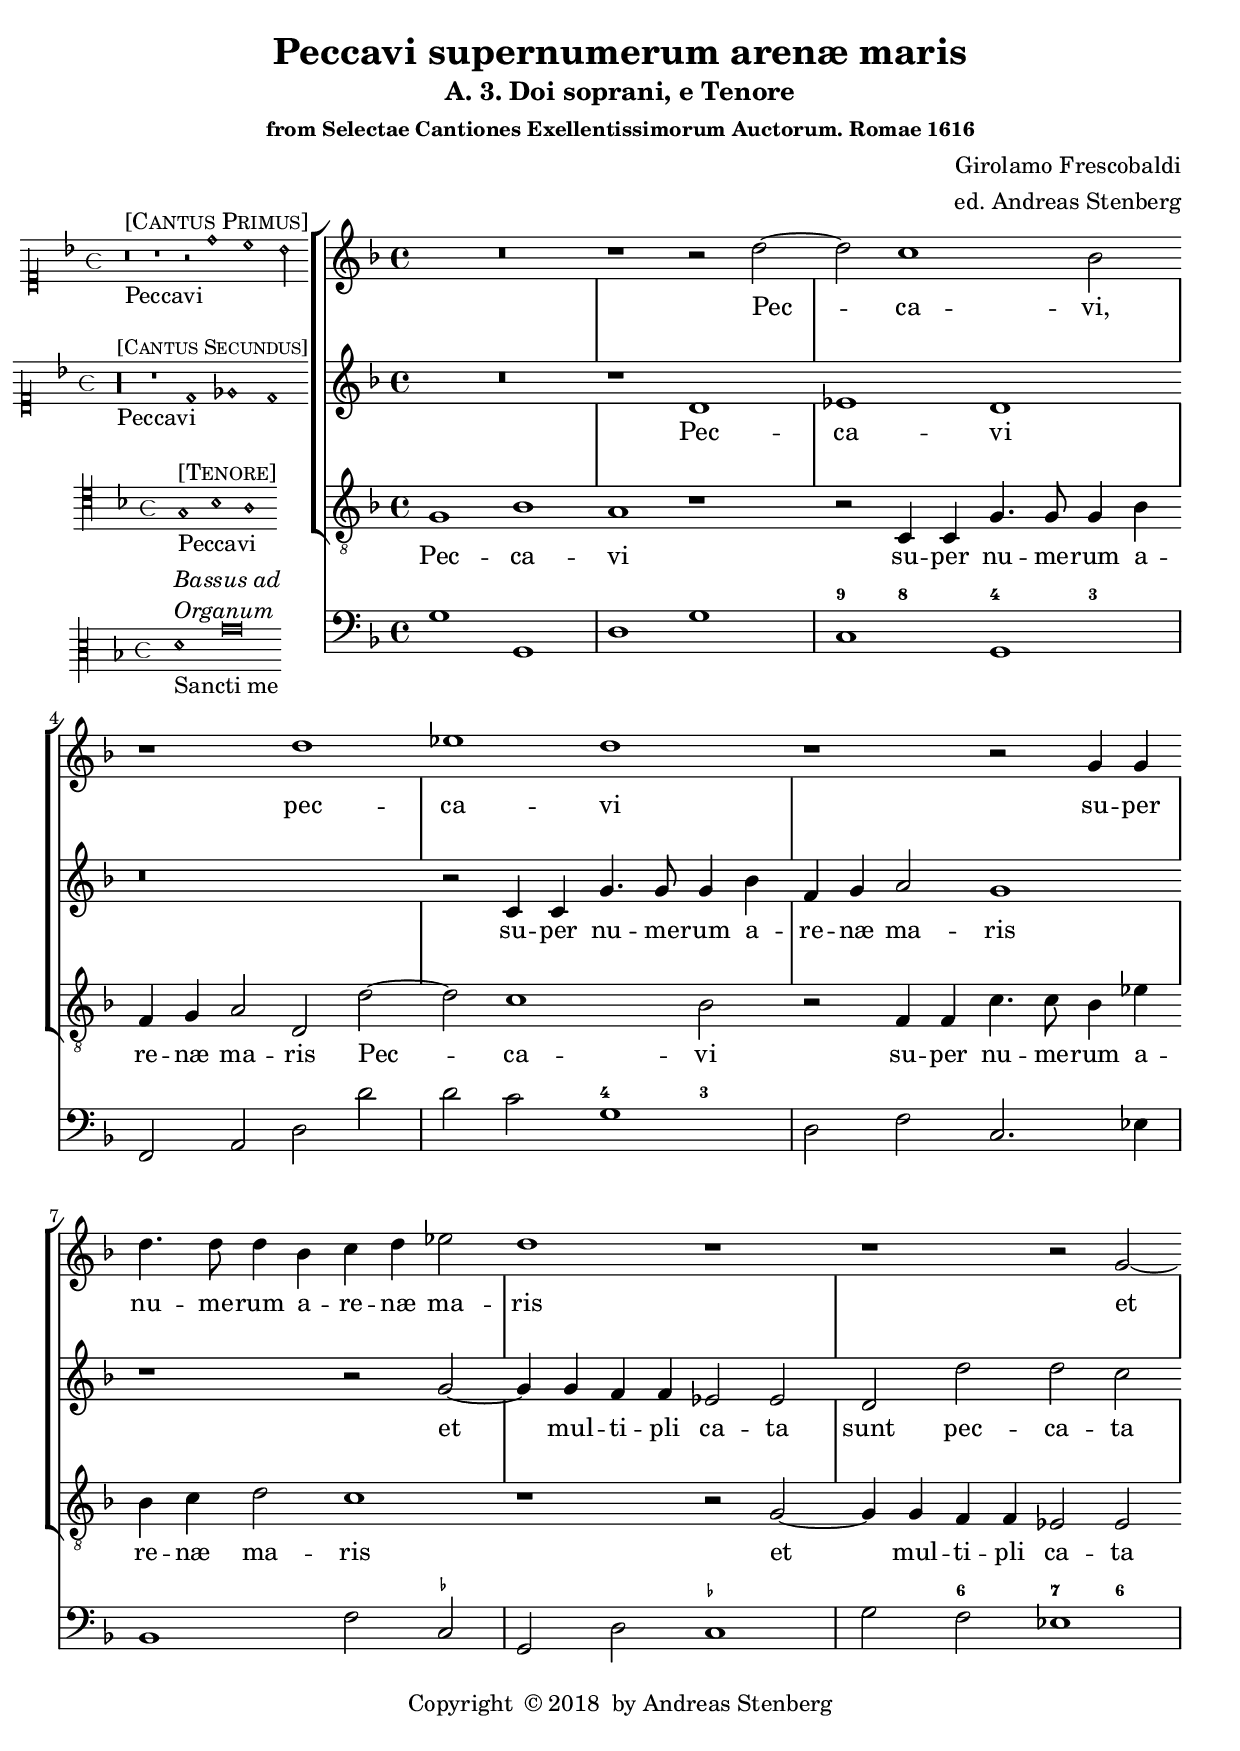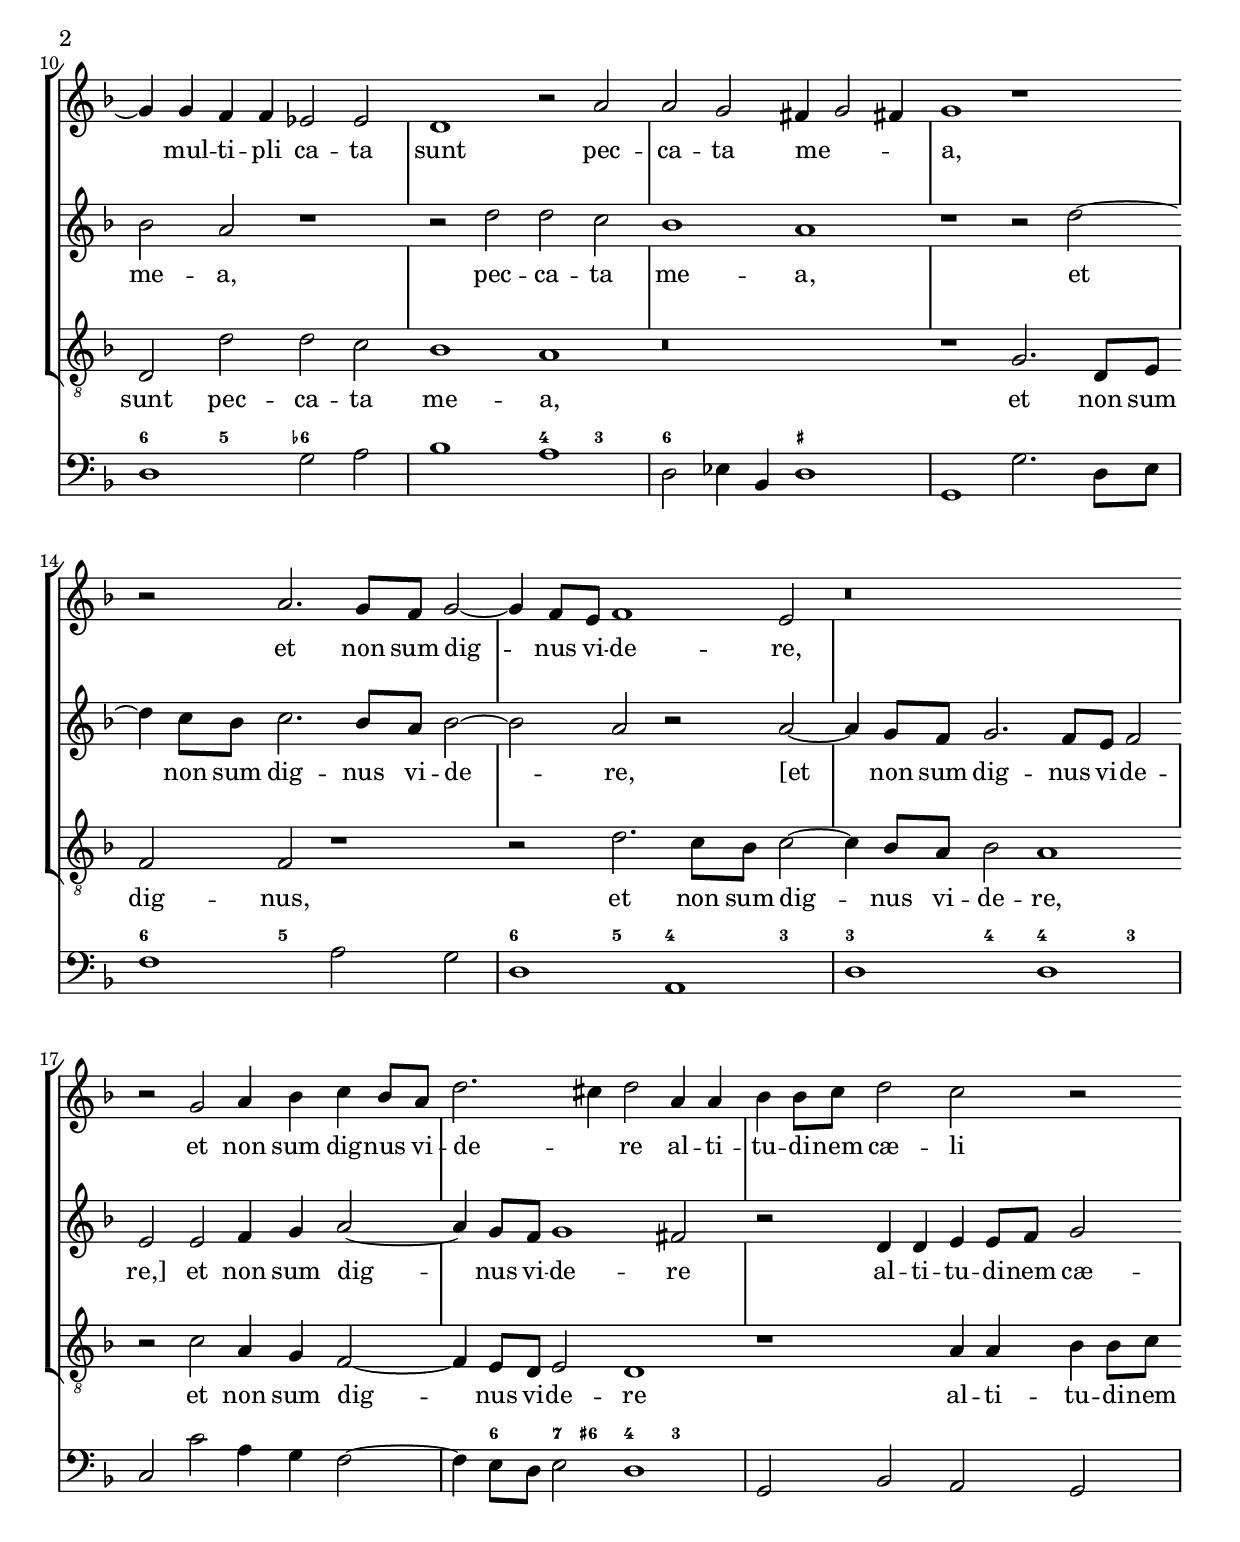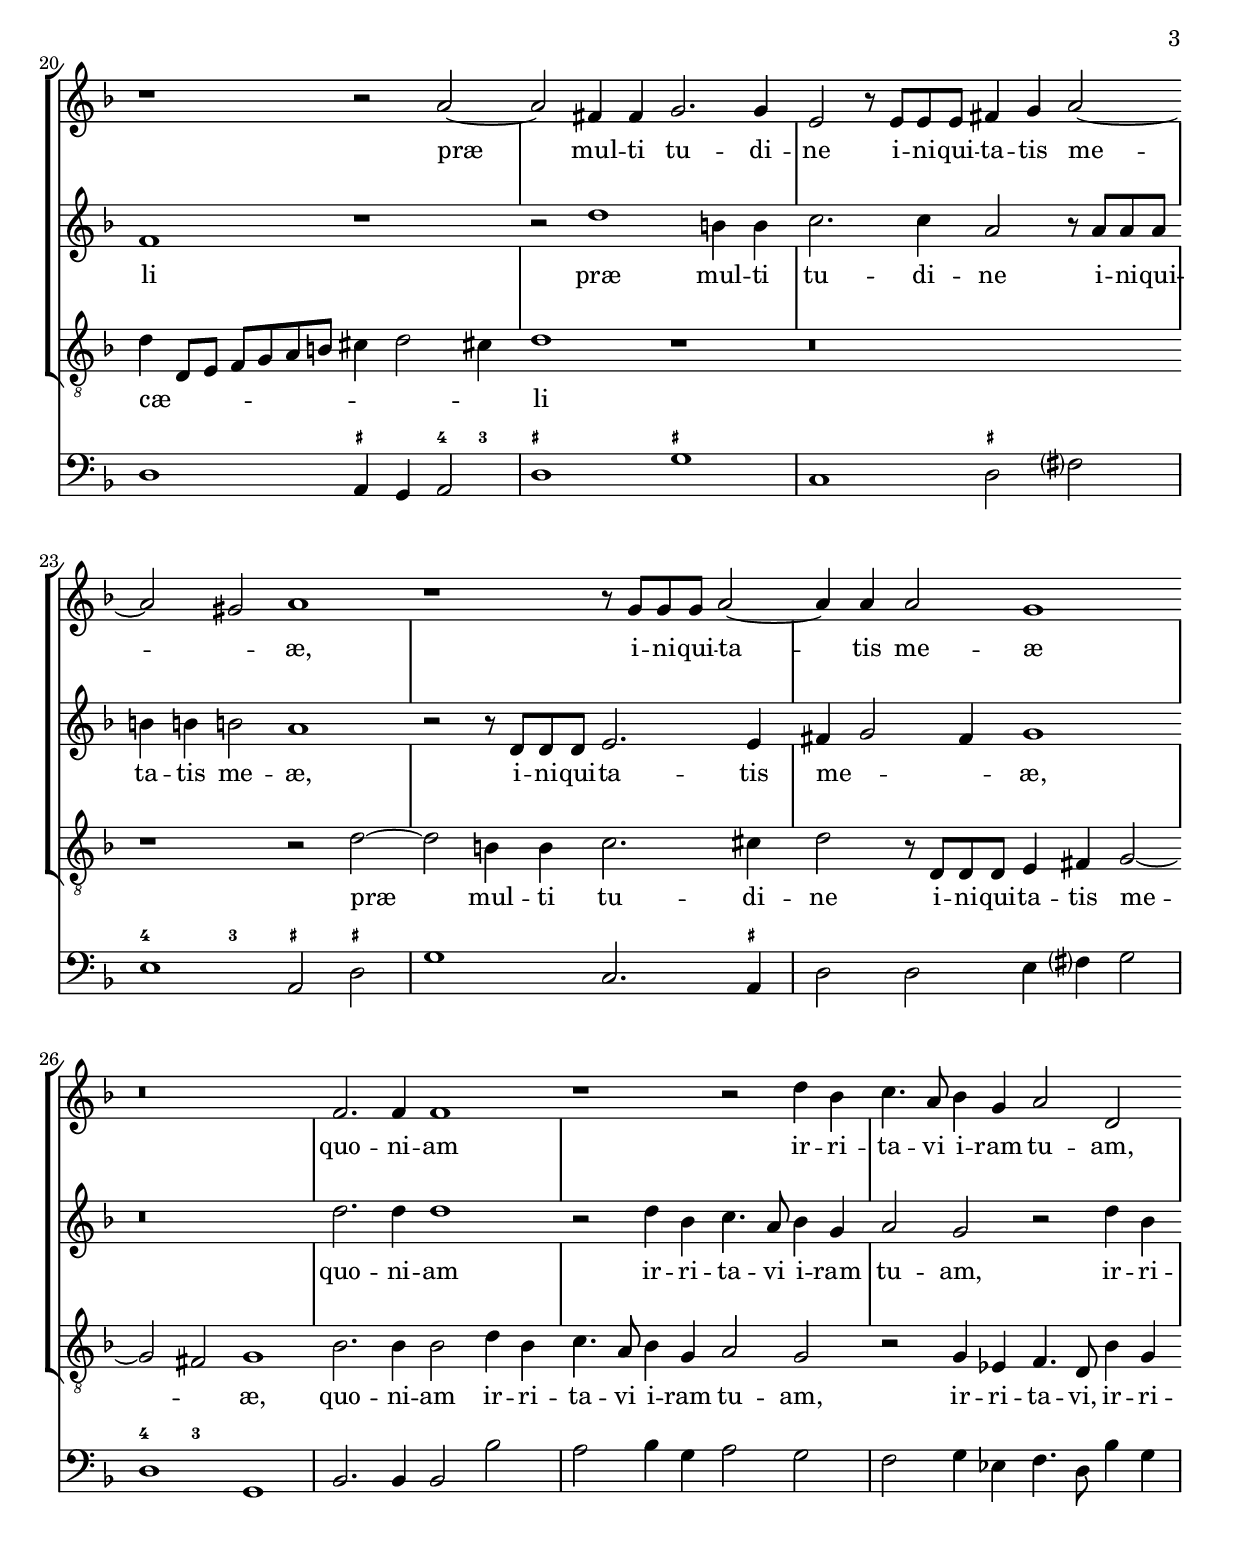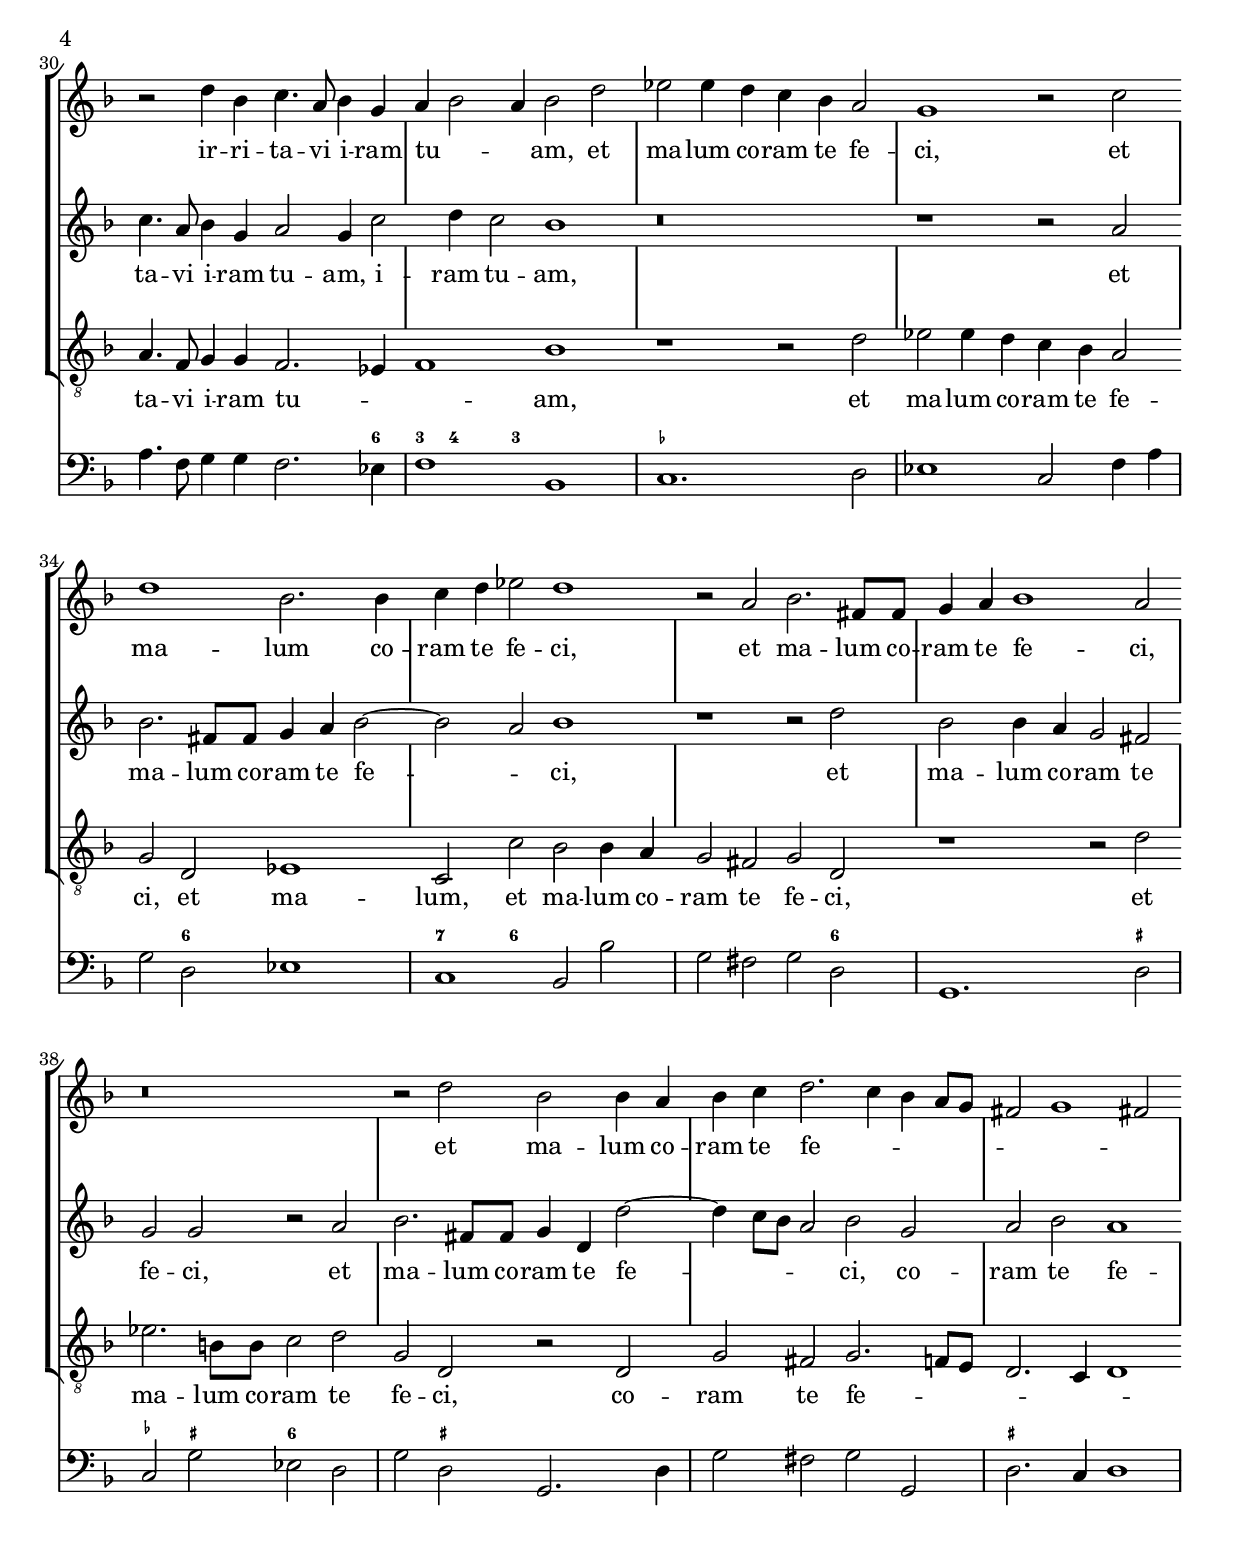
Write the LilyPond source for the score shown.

\version "2.18.0"
\include "deutsch.ly"
ficta = \once \set suggestAccidentals =##t
\header {
  title = \markup {
    \center-column {
      "Peccavi supernumerum arenæ maris"
      %      "Wann er zu nacht"
      %      \vspace #0.5
    }
  }
  subtitle = "A. 3. Doi soprani, e Tenore"
  subsubtitle = "from Selectae Cantiones Exellentissimorum Auctorum. Romae 1616"
  composer = "Girolamo Frescobaldi"
  arranger = "ed. Andreas Stenberg"
  poet = ""
  meter =""
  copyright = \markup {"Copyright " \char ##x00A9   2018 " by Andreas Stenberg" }
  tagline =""
}
global = {
  \key f \major
}
%% PDF 15
sopMusic = \relative c'' {

  \set Score.tempoHideNote = ##t
  \tempo 2 = 86
  \time 4/4
  \set Timing.measureLength = #(ly:make-moment 4/2)
  \override Staff.BarLine.transparent = ##t
  R\breve
  r1 r2 d2~
  d2 c1 b2
  r1 d1
  es1 d1
  r1 r2 g,4 g4
  d'4. d8 d4 b4 c4 d4 es2
  d1 r1
  r1						%% end of first line in orig.
  r2 g,2~
  g4 g4 f4 f4 es2 es2
  d1 r2 a'2
  a2 g2 fis4\melisma g2 fis!4\melismaEnd
  g1 r1
  r2 a2. g8 f8 g2~
  g4 f8 e8  f1 e2				%% end of second line
  r\breve
  r2 g2 a4 b4 c4 b8 a8
  d2.\melisma cis4\melismaEnd d2 a4 a4
  b4 b8 c8 d2 c2 r2
  r1 r2 a2~
  a2 fis4 fis4 g2. g4
  e2						%% end of third line
  r8 e8 e8 e8 fis4 g4 a2~\melisma
  a2 gis2\melismaEnd a1
  r1 r8 g8 g8 g8 a2~
  a4 a4 a2 g1
  r\breve
  f2. f4 f1
  r1 r2 d'4 b4					%% end of fourth line
  c4. a8 b4 g4 a2 d,2
  r2 d'4 b4 c4. a8 b4 g4
  a4\melisma b2 a4\melismaEnd b2 d2
  es2 es4 d4 c4 b4 a2
  g1						%% end fifth line
  r2 c2
  d1 b2. b4
  c4 d4 es2 d1
  r2 a2 b2. fis8 fis8
  g4 a4 b1 a2
  r\breve
  r2 d2 b2 b4 a4					%% end of sixth line
  b4 c4 d2.\melisma c4 b4 a8 g8
  fis2 g1 fis!2\melismaEnd
  \cadenzaOn
  g\longa
  \revert Staff.BarLine.transparent
  \bar "||"
}
sopWords = \lyricmode {
  Pec -- ca -- vi,
  pec -- ca -- vi su -- per nu -- me -- rum a -- re -- næ ma -- ris
  et mul -- ti -- pli ca -- ta sunt pec -- ca -- ta me -- a,
  et non sum dig -- nus vi -- de -- re,
  et non sum dig -- nus vi -- de -- re al -- ti -- tu -- di -- nem cæ -- li
  præ mul -- ti tu -- di -- ne i -- ni -- qui -- ta -- tis me -- æ,
  i -- ni -- qui -- ta -- tis me -- æ
  quo -- ni -- am ir -- ri -- ta -- vi i -- ram tu -- am,
  ir -- ri -- ta -- vi i -- ram tu -- am,
  et ma -- lum co -- ram te fe -- ci,
  et ma -- lum co -- ram te fe -- ci,
  et ma -- lum co -- ram te fe -- ci,
  et ma -- lum co -- ram te fe -- ci.
}
%%PDF 47
altoMusic = \relative c' {
  \override Staff.BarLine.transparent = ##t
  \clef "G_8"
  g1 b1
  a1 r1
  r2 c,4 c4 g'4. g8 g4 b4
  f4 g4 a2 d,2 d'2~
  d2 c1 b2
  r2 f4 f4 c'4. c8 					%% end of first line in orig.
  b4 es4
  b4 c4 d2 c1
  r1 r2 g2~
  g4 g4 f4 f4 es2 es2
  d2 d'2 d2 c2
  b1 a1
  r\breve
  r1 g2. d8 e8 						%% end of second line
  f2 f2 r1
  r2 d'2. c8 b8 c2~
  c4 b8 a8 b2 a1
  r2 c2 a4 g4 f2~
  f4 e8 d8 e2 d1
  r1 a'4 a4 b4 b8 c8					%% end of third line
  d4\melisma d,8 e8 f8 g8 a8 h8 cis4 d2 cis!4 \melismaEnd
  d1 r1
  r\breve
  r1 r2 d2~
  d2 h4 h4 c2. cis4
  d2 r8 d,8 d8 d8 e4 fis4 				%% end of fourth line
  g2~\melisma
  g2 fis2\melismaEnd g1
  b2. b4 b2 d4 b4
  c4. a8 b4 g4 a2 g2
  r2 g4 es4 f4. d8 b'4 g4 a4. f8 g4 g4
  f2.\melisma es4 f1\melismaEnd
  b1 r1
  r2 d2 es2 es4 d4
  c4 b4 a2 g2 d2
  es1 c2 c'2
  b2 b4 a4 g2 fis2
  g2 d2 						%% end of fifth line
  r1 r2 d'2
  es2. h8 h8 c2 d2
  g,2 d2 r2 d2
  g2 fis2  g2.\melisma f8 e8
  d2. c4 d1\melismaEnd
  g\longa
  \revert Staff.BarLine.transparent
}
altoWords = \lyricmode {
  Pec -- ca -- vi su -- per nu -- me -- rum a -- re -- næ ma -- ris
  Pec -- ca -- vi su -- per nu -- me -- rum a -- re -- næ ma -- ris
  et mul -- ti -- pli ca -- ta sunt pec -- ca -- ta me -- a,
  et non sum dig -- nus,
  et non sum dig -- nus vi -- de -- re,
  et non sum dig -- nus vi -- de -- re al -- ti -- tu -- di -- nem cæ -- li
  præ mul -- ti tu -- di -- ne i -- ni -- qui -- ta -- tis me -- æ,
  quo -- ni -- am ir -- ri -- ta -- vi i -- ram tu -- am,
  ir -- ri -- ta -- vi,
  ir -- ri -- ta -- vi i -- ram tu -- am,
  et ma -- lum co -- ram te fe -- ci,
  et ma -- lum,
  et ma -- lum co -- ram te fe -- ci,
  et ma -- lum co -- ram te fe -- ci,
  co -- ram te fe -- ci.
}
%%PDF 31
tenorMusic = \relative c' {
  \clef "G"
  \override Staff.BarLine.transparent = ##t
  R\breve
  r1 d1
  es1 d1
  r\breve
  r2 c4 c4 g'4. g8 g4 b4
  f4 g4 a2 g1
  r1 r2 g2~
  g4 g4 f4 f4 					%% end of first line in orig.
  es2 es2
  d2 d'2 d2 c2
  b2 a2 r1
  r2 d2 d2 c2
  b1 a1
  r1 r2 d2~
  d4 c8 b8 c2. b8 a8 b2~
  b2 a2					%% end of second line
  r2 a2~
  a4 g8 f8 g2. f8 e8 f2
  e2 e2 f4 g4 a2~
  a4 g8 f8 g1 fis2
  r2 d4 d4 e4 e8 f8 g2
  f1 						%% end of third line
  r1
  r2 d'1 h4 h4
  c2. c4 a2 r8 a8 a8 a8
  h4 h!4 h!2 a1
  r2 r8 d,8 d8 d8 e2. e4			%% end of fourth line
  fis4\melisma g2 fis4\melismaEnd g1
  r\breve
  d'2. d4 d1
  r2 d4 b4 c4. a8 b4 g4
  a2 g2 r2 d'4 b4
  c4.a8 b4 g4					%% end of fifth line
  a2 g4 c2
  d4 c2 b1
  r\breve
  r1 r2 a2
  b2. fis8fis8 g4 a4 b2~\melisma
  b2 a2\melismaEnd b1
  r1 r2 d2
  b2 b4 a4 g2 fis2				%5 end of sixth line
  g2 g2 r2 a2
  b2. fis8 fis8 g4 d4 d'2~\melisma
  d4 c8 b8 a2\melismaEnd b2 g2
  a2 b2 a1
  \cadenzaOn
  h\longa

  \revert Staff.BarLine.transparent
}
tenorWords = \lyricmode {
  Pec -- ca -- vi su -- per nu -- me -- rum a -- re -- næ ma -- ris
  et mul -- ti -- pli ca -- ta sunt pec -- ca -- ta me -- a,
  pec -- ca -- ta me -- a,
  et non sum dig -- nus vi -- de -- re,
  [et non sum dig -- nus vi -- de -- re,]
  et non sum dig -- nus vi -- de -- re al -- ti -- tu -- di -- nem cæ -- li
  præ mul -- ti tu -- di -- ne 1i -- ni -- qui -- ta -- tis me -- æ,
  i -- ni -- qui -- ta -- tis me -- æ,
  quo -- ni -- am ir -- ri -- ta -- vi i -- ram tu -- am,
  ir -- ri -- ta -- vi i -- ram tu -- am,
  i -- ram tu -- am,
  et ma -- lum co -- ram te fe -- ci,
  et ma -- lum co -- ram te fe -- ci,
  et ma -- lum co -- ram te fe -- ci,
  co -- ram te fe -- ci.
}
%% PDF 49
bassMusic = \relative c {
  \override Staff.BarLine.transparent = ##t
  R\breve
  \revert Staff.BarLine.transparent
}
bassWords = \lyricmode {
  San -- cti me -- i,
}
%% PDF 55
continuo = \figuremode {
  s1 s1
  s1 s1
  <9>2 <8>2 <4>2 <3>2
  s1 s1
  s1 <4>2 <3>2
  s1 s1
  s1 s2 <_->2
  s1						%% end of first line in orig.
  <_->1
  s2 <6>2 <7>2 <6>2
  <6>2 <5>2  <6->2 s2
  s1 <4>2 <3>2
  <6>2 s2 <_+>1 s1
  s1 <6>2 <5>2 s1
  <6>2 <5>2 <4>2 <3>2
  <3>2 <4>2 <4>2 <3>2				%5 end of second line
  s1 s1
  s4 <6>4 <7>4 <6+>4<4>2 <3>2
  s1 s1
  s1 <_+>2<4>4 <3>4
  <_+>1 <_+>1
  s1 <_+>1<4>2 <3>2				%% end of thrid line
  <_+>2 <_+>2 s1
  s2. <_+>4 s1
  s1 <4>2 <3>2
  s1 s1
  s1 s1
  s1						%% end of fourth line

  s1
  s1 s1
  s2. <6>4 <3>4 <4>2 <3>4
  s1 <_->1
  s1 s1
  s1 s2 <6>2
  s1 <7>2 <6>2					%% end of fifth line
  s1
  s1 s2 <6>2
  s1 s2 <_+>2
  <_->2 <_+>2 <6>2  s2
  s2 <_+>2 s1
  s1 s1
  <_+>1 s1
  s\longa

  \override Staff.BassFigureAlignmentPositioning.direction = #UP
  %\bassFigureStaffAlignmentUp
  \set Staff.useBassFigureExtenders = ##t
  \override Staff.BassFigureAlignmentPositioning.direction = #DOWN
  %\bassFigureStaffAlignmentDown
}


bassAdOrgMusic = \relative c {
  \clef "bass"
  g'1 g,1
  d'1 g1
  c,1 g1
  f2 a2 d2 d'2
  d2 c2 g1
  d2 f2 c2. es4
  b1 f'2 c2
  g2 d'2							%% end of first line in orig.
  c1
  g'2 f2 es1
  d1 g2 a2
  b1 a1
  d,2 es4 b4 d1
  g,1 g'2. d8 e8
  f1 a2 g2
  d1 a1
  d1 d1							%% end of second line
  c2 c'2 a4 g4 f2~
  f4 e8 d8 e2 d1
  g,2 b2 a2 g2
  d'1 a4 g4 a2
  d1 g1
  c,1 d2 fis?2
  e1 							%% end of third line
  a,2 d2
  g1 c,2. a4
  d2 d2 e4 fis?4 g2
  d1 g,1
  b2. b4 b2 b'2
  a2 b4 g4 a2 g2
  f2 g4 es4						%% end of fourth line
  f4. d8 b'4 g4
  a4. f8 g4 g4 f2. es4
  f1 b,1
  c1. d2
  es1 c2 f4 a4
  g2 d2 es1
  c1							%% end o ffifth line
  b2 b'2
  g2 fis2 g2 d2
  g,1. d'2
  c2 g'2 es2 d2
  g2 d2 g,2. d'4
  g2 fis2 g2 g,2
  d'2. c4 d1
  \cadenzaOn
  g,\longa
  \revert Staff.BarLine.transparent
}
rightOne = \relative c'' {
  \global
  % Music follows here.
  <b g>\breve
  <a f>1 <b g>1
  <g es>1 <g d>1
  <a f>1 <a f>1
  <g es>1 <g d>1
  <a f>1 <g es>
  <b f>1 <a f>2 <g es>2
  <g d>2 <f d> <g es>1
  <g d>2 <a d,>2 <g es>1
  <g d>2 <f d>2 <g es>2 <a es>2
  <f d>1 <a es>1
  <a f>2 <g es>2 g2. fis4
  <g d>1 <g d>1
  <f a,>1 <f c>2 <g d>2
  <<{ g2 f1 e2 }\\{ b2 a1. }>>
  <f' a,>2 <g b,>2 g2 f2
  <e c>2 <g e>2 <a f>4 <b g>4 <c a>2
  << { d2. cis4 d1 }\\{ a2 g1 fis2 }>>
  <b g>1 <c a>2 <d b>2
  <d a>1 cis4 d2 cis4
  <d a>1 <d h>1
  <e c>1 <d a>1
  <h e,>1 <cis a>2 <d a>
  <h g>1 <c g>2 <a e>2
  <a d,>1 <g g>1
  <a d,>1 <g d>1
  <f d>1 <f d>1
  <f c>2 f4 g4 <f c>2 <g d>2
  <a f>2 <g b,>2 <a f>2  <f d>2
  <f c> <g d>2 <a f>2 b4 c4
  <c c,>1 <b f>1
  <g es>1 <c g>2 <a f>2
  <g es>2 <b g>2 <c g>2 <c a>2
  <b g>1 <b g>1
  <c es,>1 <b f>1
  <b g>2 a2 <b g>1
  <b g>1. <a fis>2
  <g es>1. <a f>2
  <b g>2. <b fis>4 <b g>1
  <b g>2 <a d,>2 <b g>1
  <<{ a2 g1 fis!2}\\{ fis!2 e2 d1 }>>
  <g d>\longa
}

rightTwo = \relative c'' {
  \global
  % Music follows here.
  d,\breve
  d1 d1~
  d2 c1 b2
  c1 d1
  es2 c1 b2
  a1 c1
  d1 c1
  b2 a2 c1
  b2 a2 d2 c2
  b2 a2 d2 c2
  b1 d2 c2
  b1  <d a>1
  b1 b1
  d2 c2 s2 b2
  d1.  c2
  d1 <d a>1
  g,2 c2 c4 d4 f2
  d2 e2 d1
  d1 e2 g2
  f1 <a e>4 <b g>4 <a e>2
  fis1 g1
  g1 fis1
  a2 gis2 e2 fis2
  d1 e2. cis4
  fis4 g2 fis4
  h,1 g'2 fis2
  h,1
  b!1 b1
  s2 <d b>2 c2 b2
  c2 d4 es4 f4 d4 b2
  c2 b2  c2 <g' d>4 <g c>4
  a4 b2 a4 d,1
  c1 es2 d2
  b2 es2 es2 c2
  d2. fis4 es1
  b'2 a2 d,1
  d1 d1
  d1 d1
  c2. h4 c2 d2
  d2 d2 d1
  d1 d1
  d2 s2 a1
  h\longa
}

leftOne = \relative c' {
  \global
  % Music follows here.

}

leftTwo = \relative c {
  \global
  % Music follows here.
    g'1 g,1
  d'1 g1
  c,1 g1
  f2 a2 d2 d'2
  d2 c2 g1
  d2 f2 c2. es4
  b1 f'2 c2
  g2 d'2							%% end of first line in orig.
  c1
  g'2 f2 es1
  d1 g2 a2
  b1 a1
  d,2 es4 b4 d1
  g,1 g'2. d8 e8
  f1 a2 g2
  d1 a1
  d1 d1							%% end of second line
  c2 c'2 a4 g4 f2~
  f4 e8 d8 e2 d1
  g,2 b2 a2 g2
  d'1 a4 g4 a2
  d1 g1
  c,1 d2 fis?2
  e1 							%% end of third line
  a,2 d2
  g1 c,2. a4
  d2 d2 e4 f4 g2
  d1 g,1
  b2. b4 b2 b'2
  a2 b4 g4 a2 g2
  f2 g4 es4						%% end of fourth line
  f4. d8 b'4 g4
  a4. f8 g4 g4 f2. es4
  f1 b,1
  c1. d2
  es1 c2 f4 a4
  g2 d2 es1
  c1							%% end o ffifth line
  b2 b'2
  g2 fis2 g2 d2
  g,1. d'2
  c2 g'2 es2 d2
  g2 d2 g,2. d'4
  g2 fis2 g2 g,2
  d'2. c4 d1
  \cadenzaOn
  g,\longa

}

incipitDiscantus = \markup {
  \score {
    {
      %      \set Staff.instrumentName = #"Tenor "
      \override NoteHead.style = #'neomensural
      \override Rest.style = #'neomensural
      \override Staff.TimeSignature.style = #'mensural
      \cadenzaOn
      \clef "petrucci-c1"
      \key f \major
      \time 4/4

      r\breve ^\markup { \smallCaps"[Cantus Primus]"} _"Peccavi"
      r1 r2 d''1 c''1 b'2
    }
    \layout {
      \context {
        \Voice
        \remove "Ligature_bracket_engraver"
        \consists "Mensural_ligature_engraver"
      }
      line-width = 4.5\cm
    }
  }
}


incipitAltus = \markup {
  \score {
    {
      %      \set Staff.instrumentName = #"Tenor "
      \override NoteHead.style = #'neomensural
      \override Rest.style = #'neomensural
      \override Staff.TimeSignature.style = #'mensural
      \cadenzaOn
      \clef "petrucci-c4"
      \key f \major
      \time 4/4
      g1^\markup \smallCaps"[Tenore]"_"Peccavi"
      b1 a1
    }
    \layout {
      \context {
        \Voice
        \remove "Ligature_bracket_engraver"
        \consists "Mensural_ligature_engraver"
      }
      line-width = 4.5\cm
    }
  }
}


incipitTenor = \markup {
  \score {
    {
      %      \set Staff.instrumentName = #"Tenor "
      \override NoteHead.style = #'neomensural
      \override Rest.style = #'neomensural
      \override Staff.TimeSignature.style = #'mensural
      \cadenzaOn
      \clef "petrucci-c1"
      \key f \major
      \time 4/4
      r\longa ^\markup { \smaller \smallCaps"[Cantus Secundus]" } _"Peccavi"
      r1 d'1 es'1 d'1
    }
    \layout {
      \context {
        \Voice
        \remove "Ligature_bracket_engraver"
        \consists "Mensural_ligature_engraver"
      }
      line-width = 5.0\cm
    }
  }
}
#(append! supported-clefs '(("mensural-f3" . ("clefs.mensural.f" 0 0))))


incipitBassus = \markup {
  \score {
    {
      %      \set Staff.instrumentName = #"Tenor "
      \override NoteHead.style = #'neomensural
      \override Rest.style = #'neomensural
      \override Staff.TimeSignature.style = #'mensural
      \cadenzaOn
      \clef "mensural-f"
      \key f \major
      \time 4/4
      r\longa^\markup \smallCaps"Bassus"_"Sancti"
      r\breve r1 g\breve
    }
    \layout {
      \context {
        \Voice
        \remove "Ligature_bracket_engraver"
        \consists "Mensural_ligature_engraver"
      }
      line-width = 4.5\cm
    }
  }
}
incipitBassusAdOrganum = \markup {
  \score {
    {
      %      \set Staff.instrumentName = #"Tenor "
      \override NoteHead.style = #'neomensural
      \override Rest.style = #'neomensural
      \override Staff.TimeSignature.style = #'mensural
      \cadenzaOn
      \clef "petrucci-c3"
      \key f \major
      \time 4/4
      d'1^\markup  \column { \italic "Bassus ad" \italic "Organum" }_"Sancti me"
      g'\breve
    }
    \layout {
      \context {
        \Voice
        \remove "Ligature_bracket_engraver"
        \consists "Mensural_ligature_engraver"
      }
      line-width = 4.5\cm
    }
  }
}

\score {
  <<
    \new StaffGroup \with {
      \override VerticalAxisGroup.staff-staff-spacing = #'((basic-distance . 12))
    } <<
      \new Staff = treble <<
        \set Staff.instrumentName = \incipitDiscantus
        \new Voice = "sopranos" {
          \set  Staff.midiInstrument ="choir aahs"
          %	\voiceOne
          << \global \sopMusic >>
        }
      >>
      \new Lyrics = sopranos { s1 }

      \new Staff = tenors <<
        \set Staff.instrumentName = \incipitTenor

        \clef "treble"
        \new Voice = "tenors" {
          \set  Staff.midiInstrument ="choir aahs"
          %	\voiceOne
          << \global \tenorMusic >>
        }
      >>
      \new Lyrics = "tenors" { s1 }

      \new Staff = "medius" <<
        \set Staff.instrumentName = \incipitAltus

        \new Voice = "altos" {
          %	\voiceTwo
          \set  Staff.midiInstrument ="choir aahs"
          << \global \altoMusic >>
        }
      >>

      \new Lyrics = "altos" { s1 }
    >>
    \context Lyrics = sopranos \lyricsto sopranos \sopWords
    \context Lyrics = altos \lyricsto altos \altoWords
    \context Lyrics = tenors \lyricsto tenors \tenorWords
    %% to print a basic Continuo realisation uncomment  the following
    %{
    \new PianoStaff \with {
      instrumentName = "Cembalo"
       fontSize = #-1.5
    \override StaffSymbol.staff-space = #(magstep -1.5)
    \override StaffSymbol.thickness = #(magstep -1.5)
    } <<
      \new Staff = "right" \with {
        midiInstrument = "harpsichord"
      } << \rightOne \\ \rightTwo >>
      \new Staff = "left" \with {
        midiInstrument = "harpsichord"
      } { \clef bass << \leftOne \\ \leftTwo >> }
    >>
    %}
    \new Staff ="bassAdOrg" {
      \set Staff.instrumentName = \incipitBassusAdOrganum

      \new Voice = "bassusAdOrganum" {
        \set  Staff.midiInstrument ="cello"
        \clef "bass"
        %	\voiceTwo
        << \global \bassAdOrgMusic >>
      }
    }
    \context Staff = bassAdOrg \continuo

  >>
  \layout {
    \context {
      \Score
      % no bars in staves
      %      \override BarLine.transparent = ##t

    }
    % the next three instructions keep the lyrics between the bar lines
    \context {
      \Lyrics
      \consists "Bar_engraver"
      \override BarLine.transparent = ##t
    }
    \context {
      \StaffGroup
      \consists "Separating_line_group_engraver"
    }
    \context {
      \Voice
      % no slurs
      \override Slur.transparent = ##t
      % Comment in the below "\remove" command to allow line
      % breaking also at those barlines where a note overlaps
      % into the next bar.  The command is commented out in this
      % short example score, but especially for large scores, you
      % will typically yield better line breaking and thus improve
      % overall spacing if you comment in the following command.
      %\remove "Forbid_line_break_engraver"
    }
    indent = 4.5\cm
  }

}
%% scor for midi
\score {
  <<

    \new StaffGroup <<
      \new Staff = treble <<
        \set Staff.instrumentName = \incipitDiscantus
        \new Voice = "sopranos" {
          \set  Staff.midiInstrument ="choir aahs"
          %	\voiceOne
          << \global \sopMusic >>
        }
      >>
      \new Lyrics = sopranos { s1 }

      \new Staff = "medius" <<
        \set Staff.instrumentName = \incipitAltus

        \new Voice = "altos" {
          %	\voiceTwo
          \set  Staff.midiInstrument ="choir aahs"
          << \global \altoMusic >>
        }
      >>

      \new Lyrics = "altos" { s1 }
      \new Staff = tenors <<
        \set Staff.instrumentName = \incipitTenor

        \clef "treble"
        \new Voice = "tenors" {
          \set  Staff.midiInstrument ="choir aahs"
          %	\voiceOne
          << \global \tenorMusic >>
        }
      >>
      \new Lyrics = "tenors" { s1 }

      \new Staff ="basses" {
        \set Staff.instrumentName = \incipitBassus

        \new Voice = "basses" {
          \set  Staff.midiInstrument ="choir aahs"
          \clef "G_8"
          %	\voiceTwo
          << \global \bassMusic >>
        }
      }
    >>

    \new Lyrics = basses { s1 }
    %}
    <<
      \new Staff = "right" \with {
        midiInstrument = "recorder"
      } << \rightOne \\ \rightTwo >>
      \new Staff = "left" \with {
        midiInstrument = "recorder"
      } { \clef bass << \leftOne \\ \leftTwo >> }
    >>

    \new Staff ="bassAdOrg" {
      \set Staff.instrumentName = \incipitBassusAdOrganum

      \new Voice = "bassusAdOrganum" {
        \set  Staff.midiInstrument ="bassoon"
        \clef "bass"
        %	\voiceTwo
        << \global \bassAdOrgMusic >>
      }
    }

    \context Lyrics = sopranos \lyricsto sopranos \sopWords
    \context Lyrics = altos \lyricsto altos \altoWords
    \context Lyrics = tenors \lyricsto tenors \tenorWords
    \context Lyrics = basses \lyricsto basses \bassWords
  >>
  \midi { \tempo 2 = 120 }
}
\paper {
  ragged-bottom = ##t
  ragged-last-bottom = ##t
  ragged-last = ##t
}

%{
convert-ly.py (GNU LilyPond) 2.18.2  convert-ly.py: Processing `'...
Applying conversion: 2.15.7, 2.15.9, 2.15.10, 2.15.16, 2.15.17,
2.15.18, 2.15.19, 2.15.20, 2.15.25, 2.15.32, 2.15.39, 2.15.40,
2.15.42, 2.15.43, 2.16.0, 2.17.0, 2.17.4, 2.17.5, 2.17.6, 2.17.11,
2.17.14, 2.17.15, 2.17.18, 2.17.19, 2.17.20, 2.17.25, 2.17.27,
2.17.29, 2.17.97, 2.18.0
%}
